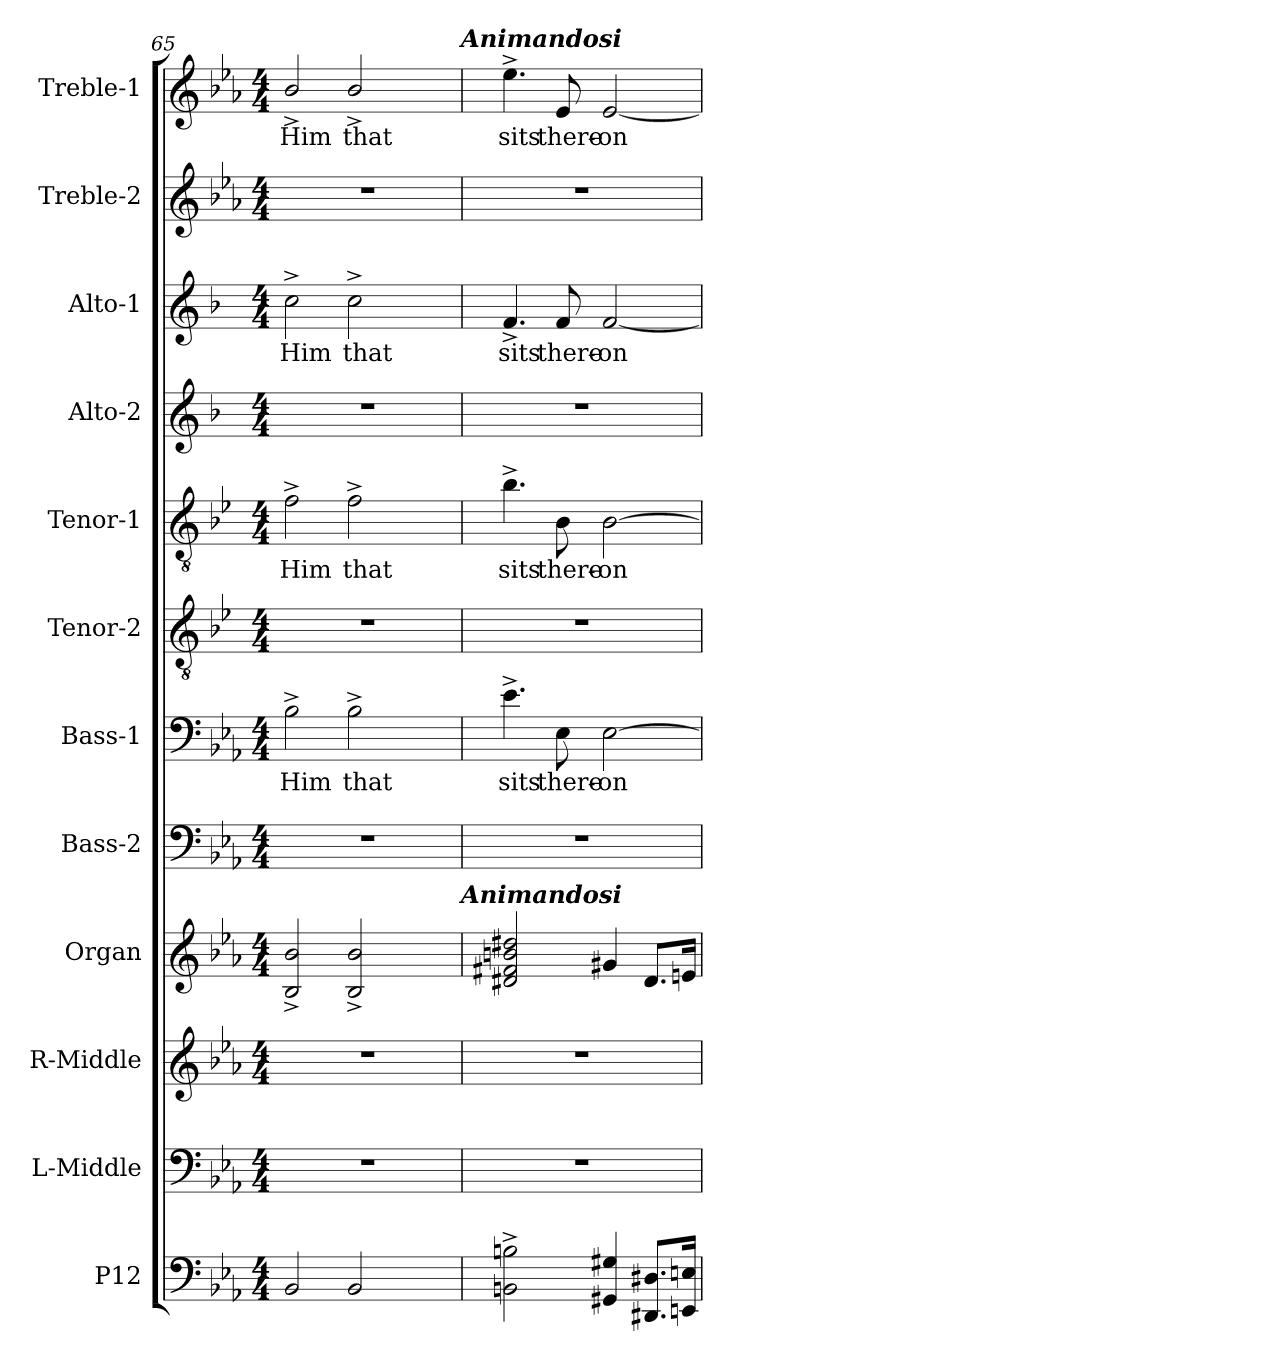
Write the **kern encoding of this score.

**kern	**kern	**kern	**kern	**kern	**kern	**text	**kern	**kern	**text	**kern	**kern	**text	**kern	**kern	**text
*part12	*part11	*part10	*part9	*part8	*part7	*part7	*part6	*part5	*part5	*part4	*part3	*part3	*part2	*part1	*part1
*staff12	*staff11	*staff10	*staff9	*staff8	*staff7	*staff7	*staff6	*staff5	*staff5	*staff4	*staff3	*staff3	*staff2	*staff1	*staff1
*I"P12	*I"L-Middle	*I"R-Middle	*I"Organ	*I"Bass-2	*I"Bass-1	*	*I"Tenor-2	*I"Tenor-1	*	*I"Alto-2	*I"Alto-1	*	*I"Treble-2	*I"Treble-1	*
*	*I'L-M	*	*	*I'B2:	*I'B:	*	*I'T2:	*I'T:	*	*I'A2:	*I'A:	*	*	*	*
*clefF4	*clefF4	*clefG2	*clefG2	*clefF4	*clefF4	*	*clefGv2	*clefGv2	*	*clefG2	*clefG2	*	*clefG2	*clefG2	*
*	*	*	*	*	*	*	*ITrd4c7	*ITrd4c7	*	*ITrd1c2	*ITrd1c2	*	*ITrd-7c-12	*ITrd-7c-12	*
*k[b-e-a-]	*k[b-e-a-]	*k[b-e-a-]	*k[b-e-a-]	*k[b-e-a-]	*k[b-e-a-]	*	*k[b-e-a-]	*k[b-e-a-]	*	*k[b-e-a-]	*k[b-e-a-]	*	*k[b-e-a-]	*k[b-e-a-]	*
*E-:	*E-:	*E-:	*E-:	*E-:	*E-:	*	*E-:	*E-:	*	*E-:	*E-:	*	*E-:	*E-:	*
*M4/4	*M4/4	*M4/4	*M4/4	*M4/4	*M4/4	*	*M4/4	*M4/4	*	*M4/4	*M4/4	*	*M4/4	*M4/4	*
=65	=65	=65	=65	=65	=65	=65	=65	=65	=65	=65	=65	=65	=65	=65	=65
!	!	!	!	!	!	!LO:LY:b:color=#000000	!	!	!	!	!	!	!	!	!
!	!	!	!	!	!	!	!	!	!LO:LY:b:color=#000000	!	!	!	!	!	!
!	!	!	!	!	!	!	!	!	!	!	!	!LO:LY:b:color=#000000	!	!	!
!	!	!	!	!	!	!	!	!	!	!	!	!	!	!	!LO:LY:b:color=#000000
*^	*	*	*^	*	*	*	*	*	*	*	*	*	*	*^	*
2BB-i/	2ryy	1r	1r	2B-i/^ 2b-i^	2ryy	1r	2B-^i\	Him	1r	2B-^i\	Him	1r	2b-^i\	Him	1r	2bb-^i/	2ryy	Him
!	!	!	!	!	!	!	!	!LO:LY:b:color=#000000	!	!	!	!	!	!	!	!	!	!
!	!	!	!	!	!	!	!	!	!	!	!LO:LY:b:color=#000000	!	!	!	!	!	!	!
!	!	!	!	!	!	!	!	!	!	!	!	!	!	!LO:LY:b:color=#000000	!	!	!	!
!	!	!	!	!	!	!	!	!	!	!	!	!	!	!	!	!	!	!LO:LY:b:color=#000000
2BB-i/	4ryy	.	.	2B-i/^ 2b-i^	4ryy	.	2B-^i\	that	.	2B-^i\	that	.	2b-^i\	that	.	2bb-^i/	4ryy	that
.	8ryy	.	.	.	8ryy	.	.	.	.	.	.	.	.	.	.	.	8ryy	.
.	16ryy	.	.	.	16ryy	.	.	.	.	.	.	.	.	.	.	.	16ryy	.
.	32ryy	.	.	.	32ryy	.	.	.	.	.	.	.	.	.	.	.	32ryy	.
.	64ryy	.	.	.	64ryy	.	.	.	.	.	.	.	.	.	.	.	64ryy	.
.	128...ryy	.	.	.	128...ryy	.	.	.	.	.	.	.	.	.	.	.	128...ryy	.
*MM120	*	*	*	*	*	*	*	*	*	*	*	*	*	*	*	*MM120	*	*
!	!	!	!	!	!	!	!	!	!	!	!	!	!	!	!	!	!LO:TX:a:Bi:t=Animandosi	!
!	!	!	!	!	!LO:TX:a:Bi:t=Animandosi	!	!	!	!	!	!	!	!	!	!	!	!	!
.	1024ryy	.	.	.	1024ryy	.	.	.	.	.	.	.	.	.	.	.	1024ryy	.
*v	*v	*	*	*v	*v	*	*	*	*	*	*	*	*	*	*	*v	*v	*
=66	=66	=66	=66	=66	=66	=66	=66	=66	=66	=66	=66	=66	=66	=66	=66
*^	*	*	*^	*	*	*	*	*	*	*	*	*	*	*^	*
!	!	!	!	!	!	!	!	!LO:LY:b:color=#000000	!	!	!	!	!	!	!	!	!	!
*v	*v	*	*	*v	*v	*	*	*	*	*	*	*	*	*	*	*v	*v	*
*^	*	*	*^	*	*	*	*	*	*	*	*	*	*	*^	*
!	!	!	!	!	!	!	!	!	!	!	!LO:LY:b:color=#000000	!	!	!	!	!	!	!
*v	*v	*	*	*v	*v	*	*	*	*	*	*	*	*	*	*	*v	*v	*
*^	*	*	*^	*	*	*	*	*	*	*	*	*	*	*^	*
!	!	!	!	!	!	!	!	!	!	!	!	!	!	!LO:LY:b:color=#000000	!	!	!	!
*v	*v	*	*	*v	*v	*	*	*	*	*	*	*	*	*	*	*v	*v	*
*^	*	*	*^	*	*	*	*	*	*	*	*	*	*	*^	*
!	!	!	!	!	!	!	!	!	!	!	!	!	!	!	!	!	!	!LO:LY:b:color=#000000
*v	*v	*	*	*v	*v	*	*	*	*	*	*	*	*	*	*	*v	*v	*
2BBni\^ 2Bni^	1r	1r	2d#Xi/ 2f#Xi 2bni 2dd#Xi	1r	4.e-^i\	sits	1r	4.e-^i\	sits	1r	4.e-^i/	sits	1r	4.eee-^i\	sits
!	!	!	!	!	!	!LO:LY:b:color=#000000	!	!	!	!	!	!	!	!	!
!	!	!	!	!	!	!	!	!	!LO:LY:b:color=#000000	!	!	!	!	!	!
!	!	!	!	!	!	!	!	!	!	!	!	!LO:LY:b:color=#000000	!	!	!
!	!	!	!	!	!	!	!	!	!	!	!	!	!	!	!LO:LY:b:color=#000000
.	.	.	.	.	8E-i\	there-	.	8E-i\	there-	.	8e-i/	there-	.	8ee-i/	there-
!	!	!	!	!	!	!LO:LY:b:color=#000000	!	!	!	!	!	!	!	!	!
!	!	!	!	!	!	!	!	!	!LO:LY:b:color=#000000	!	!	!	!	!	!
!	!	!	!	!	!	!	!	!	!	!	!	!LO:LY:b:color=#000000	!	!	!
!	!	!	!	!	!	!	!	!	!	!	!	!	!	!	!LO:LY:b:color=#000000
4GG#Xi/ 4G#Xi	.	.	4g#Xi/	.	[2E-i\	-on	.	[2E-i\	-on	.	[2e-i/	-on	.	[2ee-i/	-on
8.DD#Xi/ 8.D#XiL	.	.	8.d#i/L	.	.	.	.	.	.	.	.	.	.	.	.
16EEni/ 16EniJk	.	.	16eni/Jk	.	.	.	.	.	.	.	.	.	.	.	.
=	=	=	=	=	=	=	=	=	=	=	=	=	=	=	=
*-	*-	*-	*-	*-	*-	*-	*-	*-	*-	*-	*-	*-	*-	*-	*-
